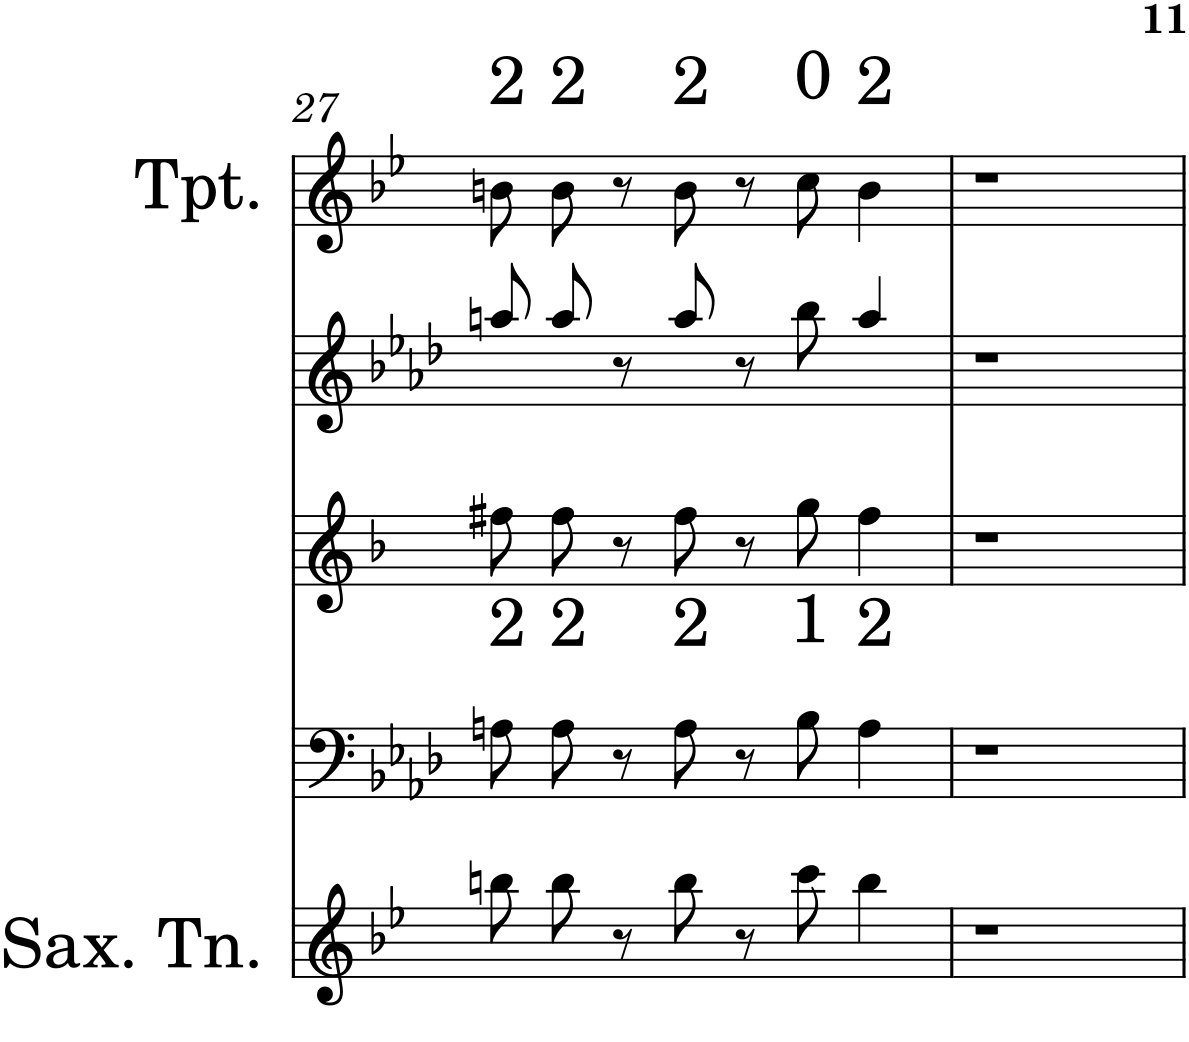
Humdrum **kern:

**kern	**kern	**kern	**kern	**kern
*part5	*part4	*part3	*part2	*part1
*staff5	*staff4	*staff3	*staff2	*staff1
*I"Saxofone Tenor	*I"Trombone	*I"Saxofone Alto	*I"Flauta	*I"Trumpet in Bb
*I'Sax. Tn.	*I'Trb	*	*I'Fl	*I'Tpt.
!!LO:PB:g=z
*clefG2	*clefF4	*clefG2	*clefG2	*clefG2
*Trd8c14	*	*Trd5c9	*	*Trd1c2
*k[b-e-]	*k[b-e-a-d-]	*k[b-]	*k[b-e-a-d-]	*k[b-e-]
*B-:	*A-:	*F:	*A-:	*B-:
*M4/4	*M4/4	*M4/4	*M4/4	*M4/4
=27	=27	=27	=27	=27
!	!	!	!	!LO:TX:a:t=2
!	!LO:TX:a:t=2	!	!	!
8bbn\L	8An\L	8ff#X\L	8aan/L	8bn\L
!	!	!	!	!LO:TX:a:t=2
!	!LO:TX:a:t=2	!	!	!
8bb\J	8A\J	8ff#\J	8aa/J	8b\J
8r	8r	8r	8r	8r
!	!	!	!	!LO:TX:a:t=2
!	!LO:TX:a:t=2	!	!	!
8bb\	8A\	8ff#\	8aa/	8b\
8r	8r	8r	8r	8r
!	!	!	!	!LO:TX:a:t=0
!	!LO:TX:a:t=1	!	!	!
8ccc\	8B-\	8gg\	8bb-\	8cc\
!	!	!	!	!LO:TX:a:t=2
!	!LO:TX:a:t=2	!	!	!
4bb\	4A\	4ff#\	4aa/	4b\
=28	=28	=28	=28	=28
1r	1r	1r	1r	1r
=	=	=	=	=
*-	*-	*-	*-	*-
